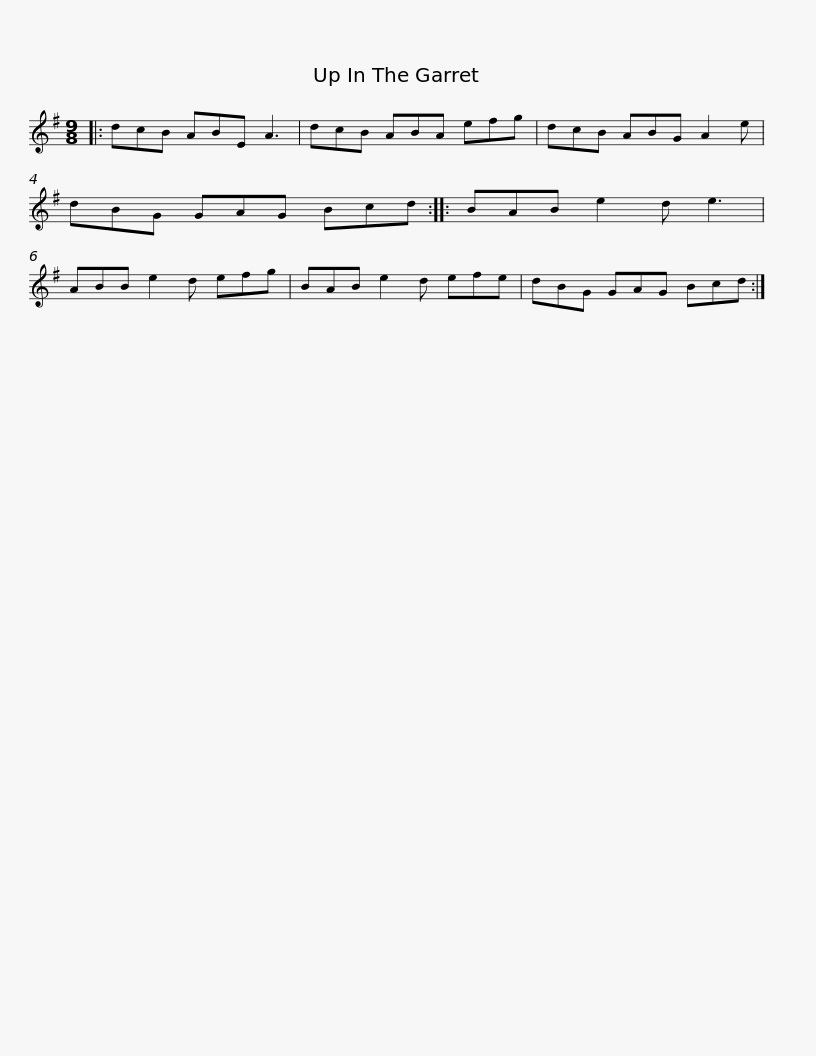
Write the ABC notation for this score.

X:1
L:1/8
M:9/8
I:linebreak $
K:G
V:1 treble
V:1
|: dcB ABE A3 | dcB ABA efg | dcB ABG A2 e | dBG GAG Bcd :: BAB e2 d e3 |$ %5
 ABB e2 d efg | BAB e2 d efe | dBG GAG Bcd :| %8
